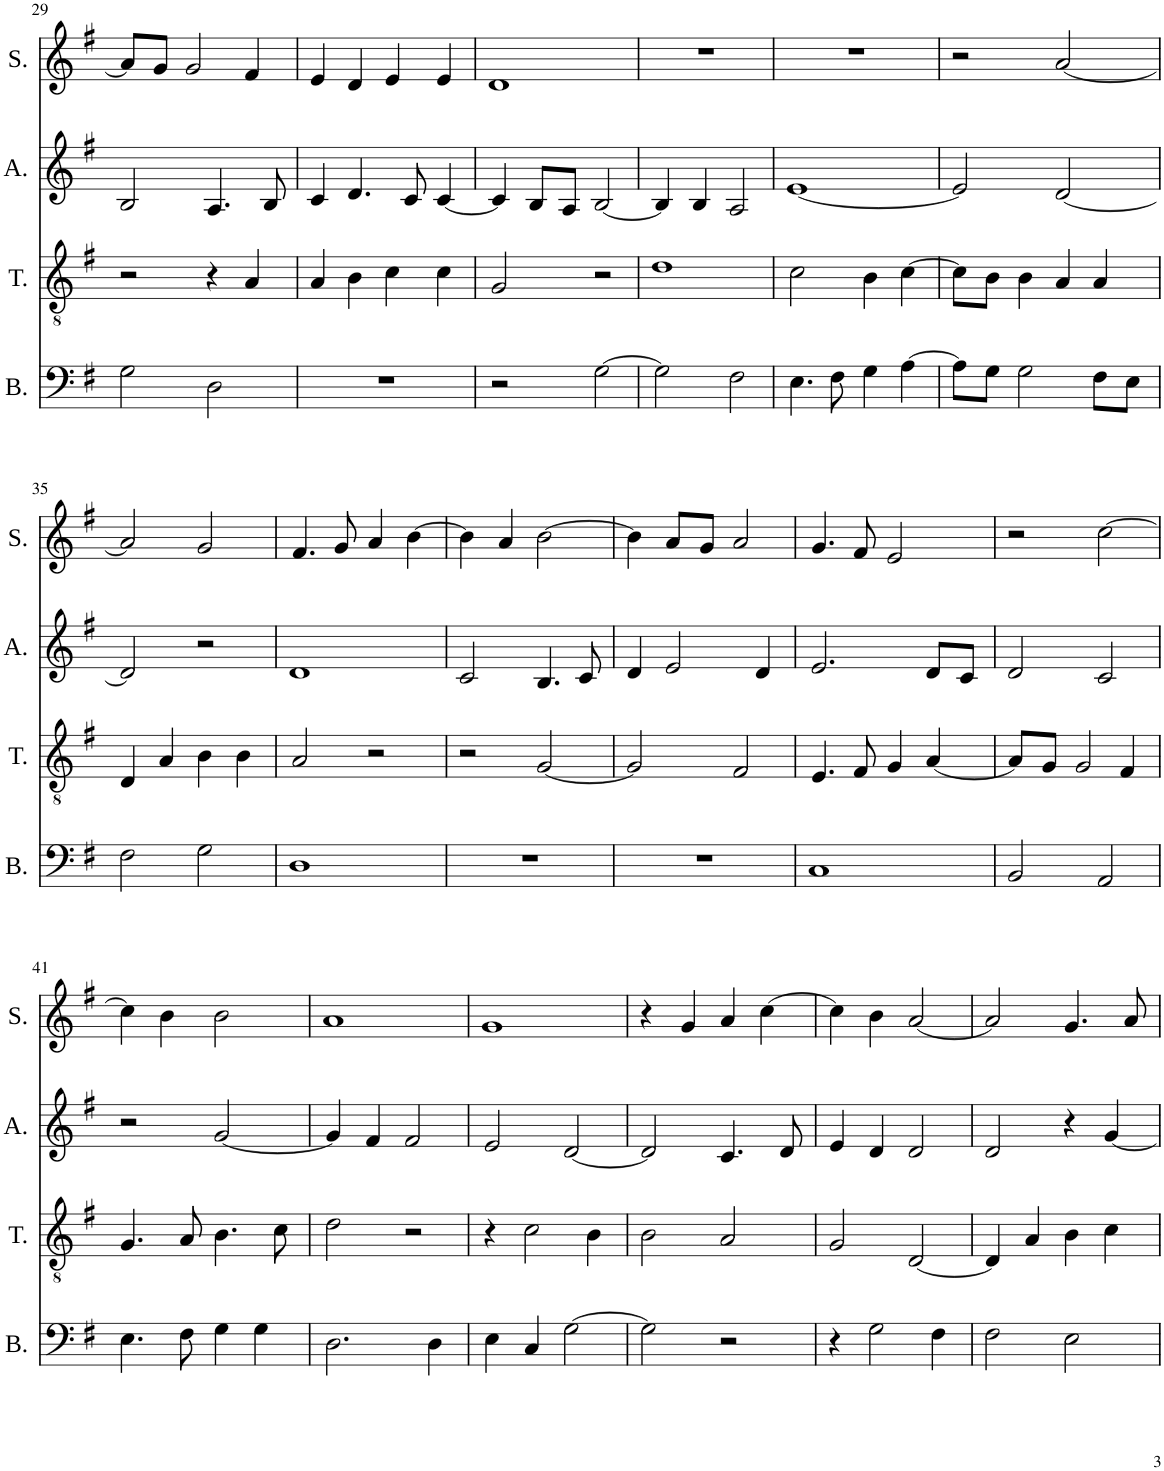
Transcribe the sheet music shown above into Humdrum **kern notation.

**kern	**kern	**kern	**kern
*part4	*part3	*part2	*part1
*staff4	*staff3	*staff2	*staff1
*I"Bass	*I"Tenor	*I"Alto	*I"Soprano
*I'B.	*I'T.	*I'A.	*I'S.
!!LO:PB:g=z
*clefF4	*clefGv2	*clefG2	*clefG2
*k[f#]	*k[f#]	*k[f#]	*k[f#]
*M4/4	*M4/4	*M4/4	*M4/4
=29	=29	=29	=29
2G\	2r	2B/	8a/L]
.	.	.	8g/J
.	.	.	2g/
2D\	4r	4.A/	.
.	4A/	.	4f#/
.	.	8B/	.
=30	=30	=30	=30
1r	4A/	4c/	4e/
.	4B\	4.d/	4d/
.	4c\	.	4e/
.	.	8c/	.
.	4c\	[4c/	4e/
=31	=31	=31	=31
2r	2G/	4c/]	1d
.	.	8B/L	.
.	.	8A/J	.
[2G\	2r	[2B/	.
=32	=32	=32	=32
2G\]	1d	4B/]	1r
.	.	4B/	.
2F#\	.	2A/	.
=33	=33	=33	=33
4.E\	2c\	[1e	1r
8F#\	.	.	.
4G\	4B\	.	.
[4A\	[4c\	.	.
=34	=34	=34	=34
8A\L]	8c\L]	2e/]	2r
8G\J	8B\J	.	.
2G\	4B\	.	.
.	4A/	[2d/	[2a/
8F#\L	4A/	.	.
8E\J	.	.	.
!!LO:LB:g=z
=35	=35	=35	=35
2F#\	4D/	2d/]	2a/]
.	4A/	.	.
2G\	4B\	2r	2g/
.	4B\	.	.
=36	=36	=36	=36
1D	2A/	1d	4.f#/
.	.	.	8g/
.	2r	.	4a/
.	.	.	[4b\
=37	=37	=37	=37
1r	2r	2c/	4b\]
.	.	.	4a/
.	[2G/	4.B/	[2b\
.	.	8c/	.
=38	=38	=38	=38
1r	2G/]	4d/	4b\]
.	.	2e/	8a/L
.	.	.	8g/J
.	2F#/	.	2a/
.	.	4d/	.
=39	=39	=39	=39
1C	4.E/	2.e/	4.g/
.	8F#/	.	8f#/
.	4G/	.	2e/
.	[4A/	8d/L	.
.	.	8c/J	.
=40	=40	=40	=40
2BB/	8A/L]	2d/	2r
.	8G/J	.	.
.	2G/	.	.
2AA/	.	2c/	[2cc\
.	4F#/	.	.
!!LO:LB:g=z
=41	=41	=41	=41
4.E\	4.G/	2r	4cc\]
.	.	.	4b\
8F#\	8A/	.	.
4G\	4.B\	[2g/	2b\
4G\	.	.	.
.	8c\	.	.
=42	=42	=42	=42
2.D\	2d\	4g/]	1a
.	.	4f#/	.
.	2r	2f#/	.
4D\	.	.	.
=43	=43	=43	=43
4E\	4r	2e/	1g
4C/	2c\	.	.
[2G\	.	[2d/	.
.	4B\	.	.
=44	=44	=44	=44
2G\]	2B\	2d/]	4r
.	.	.	4g/
2r	2A/	4.c/	4a/
.	.	.	[4cc\
.	.	8d/	.
=45	=45	=45	=45
4r	2G/	4e/	4cc\]
2G\	.	4d/	4b\
.	[2D/	2d/	[2a/
4F#\	.	.	.
=46	=46	=46	=46
2F#\	4D/]	2d/	2a/]
.	4A/	.	.
2E\	4B\	4r	4.g/
.	4c\	[4g/	.
.	.	.	8a/
=	=	=	=
*-	*-	*-	*-
